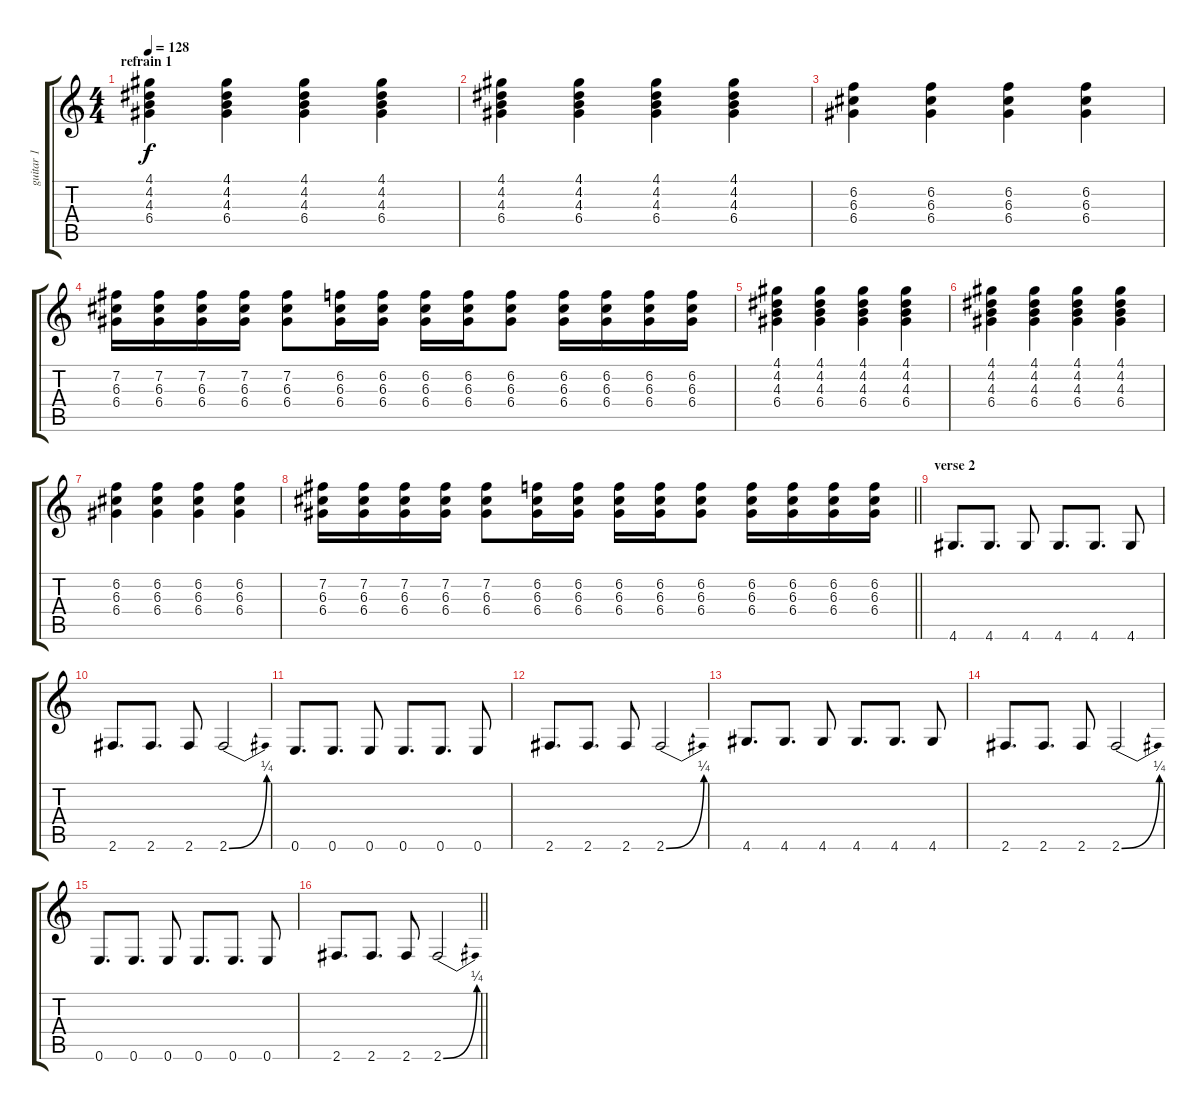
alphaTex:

\track ("guitar 1" "guitar 1") {instrument distortionguitar}
\staff {score tabs}
\tuning (E4 B3 G3 D3 A2 E2) {hide}
\ts (4 4)
\section ("" "refrain 1")
\tempo 128
\clef g2
\ks c
(4.1 4.2 4.3 6.4).4{dy f} (4.1 4.2 4.3 6.4).4 (4.1 4.2 4.3 6.4).4 (4.1 4.2 4.3 6.4).4 |
(4.1 4.2 4.3 6.4).4 (4.1 4.2 4.3 6.4).4 (4.1 4.2 4.3 6.4).4 (4.1 4.2 4.3 6.4).4 |
(6.2 6.3 6.4).4 (6.2 6.3 6.4).4 (6.2 6.3 6.4).4 (6.2 6.3 6.4).4 |
(7.2 6.3 6.4).16 (7.2 6.3 6.4).16 (7.2 6.3 6.4).16 (7.2 6.3 6.4).16 (7.2 6.3 6.4).8 (6.2 6.3 6.4).16 (6.2 6.3 6.4).16 (6.2 6.3 6.4).16 (6.2 6.3 6.4).16 (6.2 6.3 6.4).8 (6.2 6.3 6.4).16 (6.2 6.3 6.4).16 (6.2 6.3 6.4).16 (6.2 6.3 6.4).16 |
(4.1 4.2 4.3 6.4).4 (4.1 4.2 4.3 6.4).4 (4.1 4.2 4.3 6.4).4 (4.1 4.2 4.3 6.4).4 |
(4.1 4.2 4.3 6.4).4 (4.1 4.2 4.3 6.4).4 (4.1 4.2 4.3 6.4).4 (4.1 4.2 4.3 6.4).4 |
(6.2 6.3 6.4).4 (6.2 6.3 6.4).4 (6.2 6.3 6.4).4 (6.2 6.3 6.4).4 |
\barLineRight lightlight
(7.2 6.3 6.4).16 (7.2 6.3 6.4).16 (7.2 6.3 6.4).16 (7.2 6.3 6.4).16 (7.2 6.3 6.4).8 (6.2 6.3 6.4).16 (6.2 6.3 6.4).16 (6.2 6.3 6.4).16 (6.2 6.3 6.4).16 (6.2 6.3 6.4).8 (6.2 6.3 6.4).16 (6.2 6.3 6.4).16 (6.2 6.3 6.4).16 (6.2 6.3 6.4).16 |
\section ("" "verse 2")
4.6.8{d} 4.6.8{d} 4.6.8 4.6.8{d} 4.6.8{d} 4.6.8 |
2.6.8{d} 2.6.8{d} 2.6.8 2.6{be (bend 0 0 60 1)}.2 |
0.6.8{d} 0.6.8{d} 0.6.8 0.6.8{d} 0.6.8{d} 0.6.8 |
2.6.8{d} 2.6.8{d} 2.6.8 2.6{be (bend 0 0 60 1)}.2 |
4.6.8{d} 4.6.8{d} 4.6.8 4.6.8{d} 4.6.8{d} 4.6.8 |
2.6.8{d} 2.6.8{d} 2.6.8 2.6{be (bend 0 0 60 1)}.2 |
0.6.8{d} 0.6.8{d} 0.6.8 0.6.8{d} 0.6.8{d} 0.6.8 |
\barLineRight lightlight
2.6.8{d} 2.6.8{d} 2.6.8 2.6{be (bend 0 0 60 1)}.2
